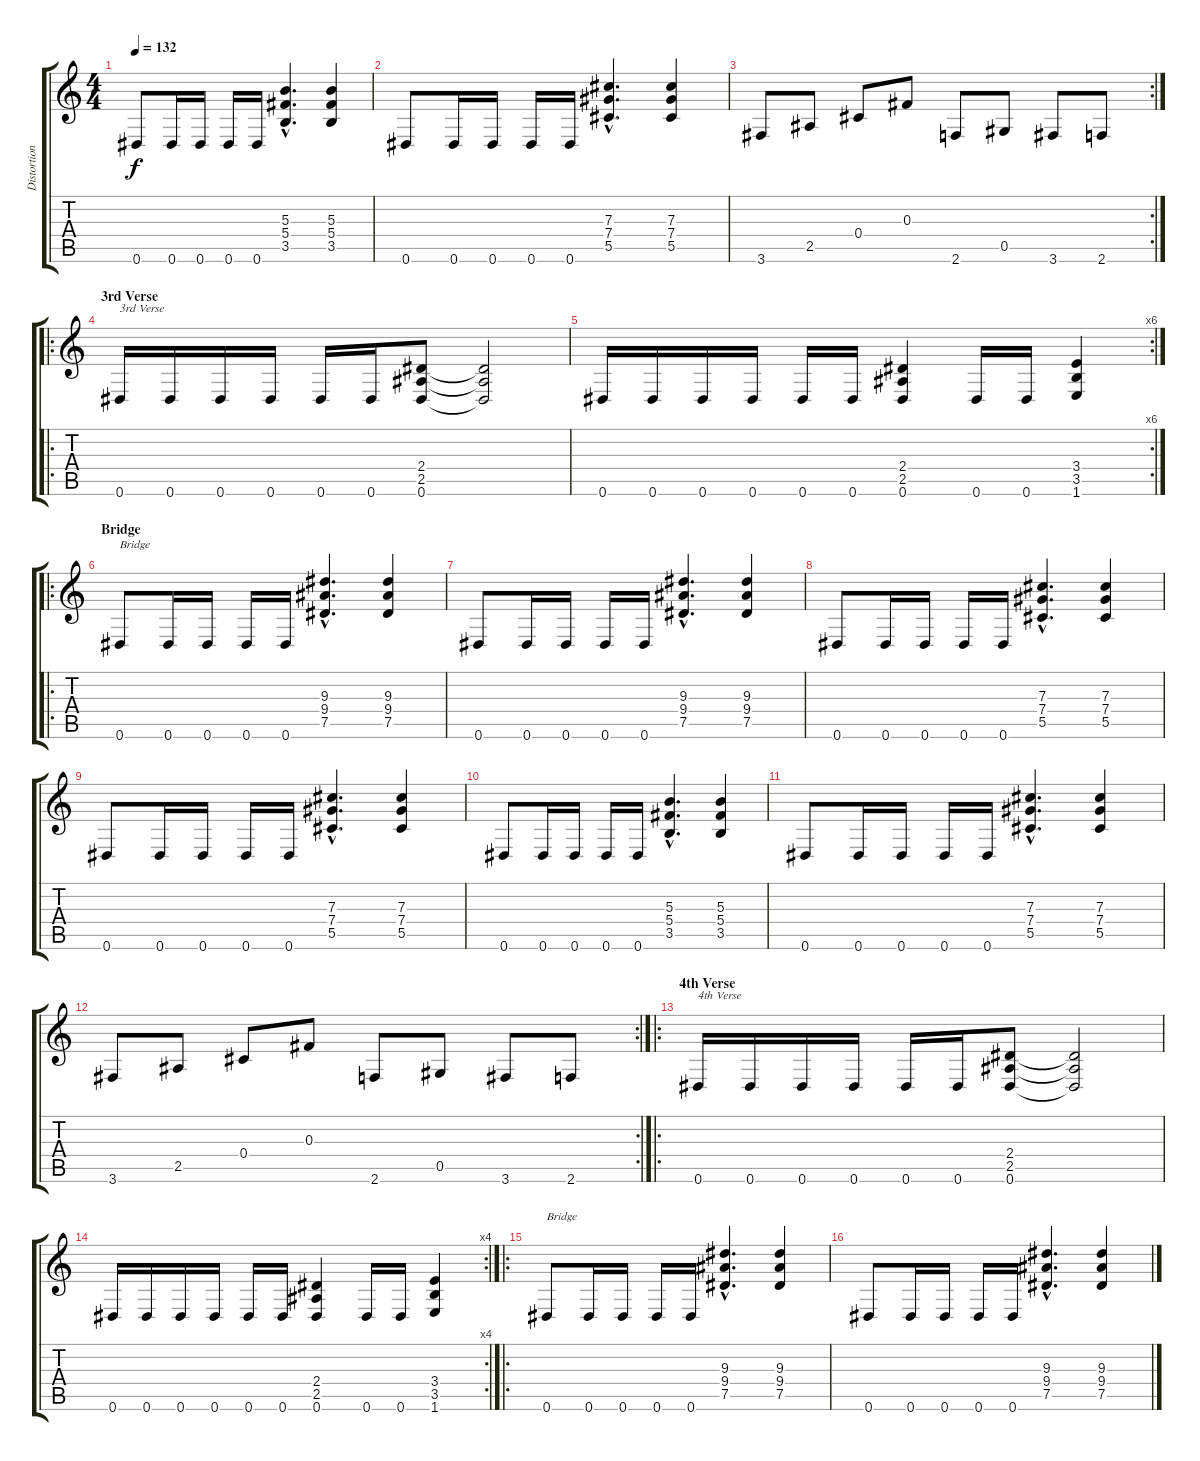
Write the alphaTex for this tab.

\track ("Distortion Guitar II" "Distortion") {instrument distortionguitar}
\staff {score tabs}
\tuning (Eb4 Bb3 Gb3 Db3 Ab2 Eb2) {hide}
\ts (4 4)
\tempo 132
\clef g2
\ks c
0.6.8{dy f} 0.6.16 0.6.16 0.6.16 0.6.16 (5.3{hac} 5.4{hac} 3.5{hac}).4{d} (5.3 5.4 3.5).4 |
0.6.8 0.6.16 0.6.16 0.6.16 0.6.16 (7.3{hac} 7.4{hac} 5.5{hac}).4{d} (7.3 7.4 5.5).4 |
\rc 2
3.6.8 2.5.8 0.4.8 0.3.8 2.6.8 0.5.8 3.6.8 2.6.8 |
\ro
\section ("" "3rd Verse")
0.6.16{txt "3rd Verse"} 0.6.16 0.6.16 0.6.16 0.6.16 0.6.16 (2.4 2.5 0.6).8 (2.4{t} 2.5{t} 0.6{t}).2 |
\rc 6
0.6.16 0.6.16 0.6.16 0.6.16 0.6.16 0.6.16 (2.4 2.5 0.6).4 0.6.16 0.6.16 (3.4 3.5 1.6).4 |
\ro
\section ("" "Bridge")
0.6.8{txt "Bridge"} 0.6.16 0.6.16 0.6.16 0.6.16 (9.3{hac} 9.4{hac} 7.5{hac}).4{d} (9.3 9.4 7.5).4 |
0.6.8 0.6.16 0.6.16 0.6.16 0.6.16 (9.3{hac} 9.4{hac} 7.5{hac}).4{d} (9.3 9.4 7.5).4 |
0.6.8 0.6.16 0.6.16 0.6.16 0.6.16 (7.3{hac} 7.4{hac} 5.5{hac}).4{d} (7.3 7.4 5.5).4 |
0.6.8 0.6.16 0.6.16 0.6.16 0.6.16 (7.3{hac} 7.4{hac} 5.5{hac}).4{d} (7.3 7.4 5.5).4 |
0.6.8 0.6.16 0.6.16 0.6.16 0.6.16 (5.3{hac} 5.4{hac} 3.5{hac}).4{d} (5.3 5.4 3.5).4 |
0.6.8 0.6.16 0.6.16 0.6.16 0.6.16 (7.3{hac} 7.4{hac} 5.5{hac}).4{d} (7.3 7.4 5.5).4 |
\rc 2
3.6.8 2.5.8 0.4.8 0.3.8 2.6.8 0.5.8 3.6.8 2.6.8 |
\ro
\section ("" "4th Verse")
0.6.16{txt "4th Verse"} 0.6.16 0.6.16 0.6.16 0.6.16 0.6.16 (2.4 2.5 0.6).8 (2.4{t} 2.5{t} 0.6{t}).2 |
\rc 4
0.6.16 0.6.16 0.6.16 0.6.16 0.6.16 0.6.16 (2.4 2.5 0.6).4 0.6.16 0.6.16 (3.4 3.5 1.6).4 |
\ro
0.6.8{txt "Bridge"} 0.6.16 0.6.16 0.6.16 0.6.16 (9.3{hac} 9.4{hac} 7.5{hac}).4{d} (9.3 9.4 7.5).4 |
0.6.8 0.6.16 0.6.16 0.6.16 0.6.16 (9.3{hac} 9.4{hac} 7.5{hac}).4{d} (9.3 9.4 7.5).4
